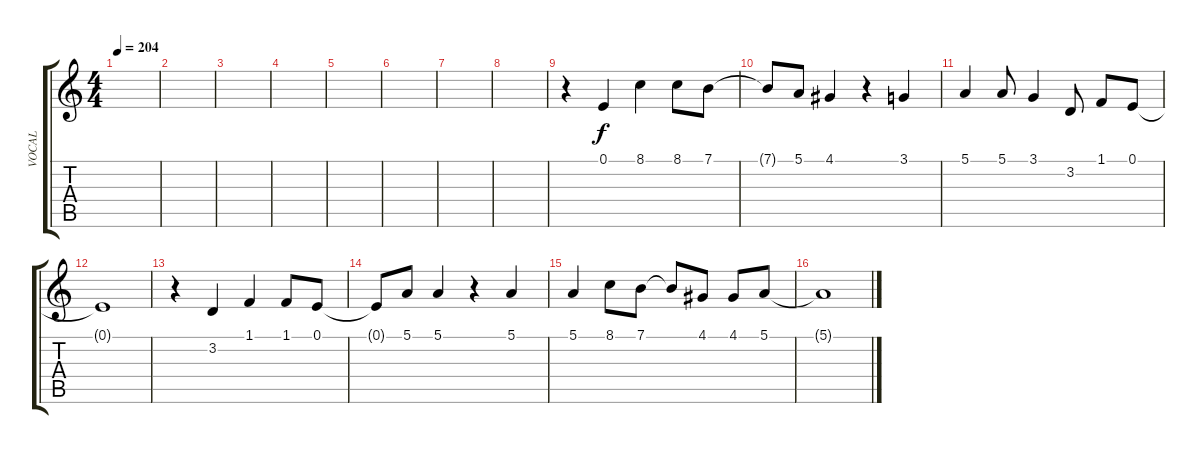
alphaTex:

\track ("VOCAL" "VOCAL") {instrument lead6voice}
\staff {score tabs}
\tuning (E4 B3 G3 D3 A2 E2) {hide}
\ts (4 4)
\tempo 204
\clef g2
\ks c
|
|
|
|
|
|
|
|
r.4 0.1.4 8.1.4 8.1.8 7.1.8 |
7.1{t}.8 5.1.8 4.1.4 r.4 3.1.4 |
5.1.4 5.1.8 3.1.4 3.2.8 1.1.8 0.1.8 |
0.1{t}.1 |
r.4 3.2.4 1.1.4 1.1.8 0.1.8 |
0.1{t}.8 5.1.8 5.1.4 r.4 5.1.4 |
5.1.4 8.1.8 7.1.8 7.1{t}.8 4.1.8 4.1.8 5.1.8 |
5.1{t}.1
